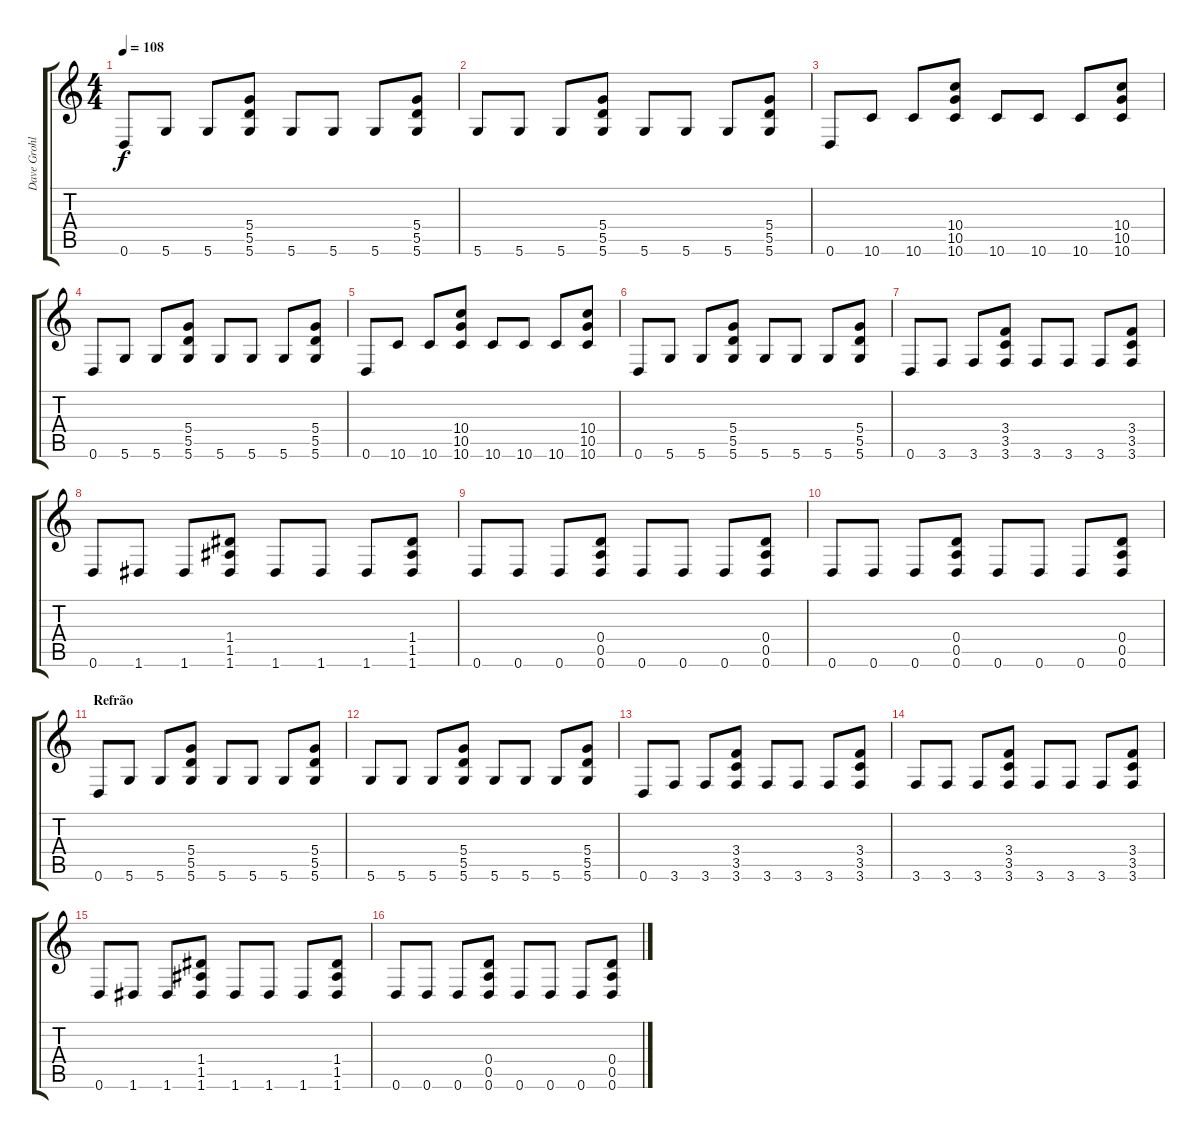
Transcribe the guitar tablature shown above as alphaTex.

\track ("Dave Grohl" "Dave Grohl") {instrument electricguitarmuted}
\staff {score tabs}
\tuning (E4 B3 G3 D3 A2 D2) {hide}
\ts (4 4)
\tempo 108
\clef g2
\ks c
0.6.8{dy f} 5.6.8 5.6.8 (5.4 5.5 5.6).8 5.6.8 5.6.8 5.6.8 (5.4 5.5 5.6).8 |
5.6.8 5.6.8 5.6.8 (5.4 5.5 5.6).8 5.6.8 5.6.8 5.6.8 (5.4 5.5 5.6).8 |
0.6.8 10.6.8 10.6.8 (10.4 10.5 10.6).8 10.6.8 10.6.8 10.6.8 (10.4 10.5 10.6).8 |
0.6.8 5.6.8 5.6.8 (5.4 5.5 5.6).8 5.6.8 5.6.8 5.6.8 (5.4 5.5 5.6).8 |
0.6.8 10.6.8 10.6.8 (10.4 10.5 10.6).8 10.6.8 10.6.8 10.6.8 (10.4 10.5 10.6).8 |
0.6.8 5.6.8 5.6.8 (5.4 5.5 5.6).8 5.6.8 5.6.8 5.6.8 (5.4 5.5 5.6).8 |
0.6.8 3.6.8 3.6.8 (3.4 3.5 3.6).8 3.6.8 3.6.8 3.6.8 (3.4 3.5 3.6).8 |
0.6.8 1.6.8 1.6.8 (1.4 1.5 1.6).8 1.6.8 1.6.8 1.6.8 (1.4 1.5 1.6).8 |
0.6.8 0.6.8 0.6.8 (0.4 0.5 0.6).8 0.6.8 0.6.8 0.6.8 (0.4 0.5 0.6).8 |
0.6.8 0.6.8 0.6.8 (0.4 0.5 0.6).8 0.6.8 0.6.8 0.6.8 (0.4 0.5 0.6).8 |
\section ("" "Refrão")
0.6.8 5.6.8 5.6.8 (5.4 5.5 5.6).8 5.6.8 5.6.8 5.6.8 (5.4 5.5 5.6).8 |
5.6.8 5.6.8 5.6.8 (5.4 5.5 5.6).8 5.6.8 5.6.8 5.6.8 (5.4 5.5 5.6).8 |
0.6.8 3.6.8 3.6.8 (3.4 3.5 3.6).8 3.6.8 3.6.8 3.6.8 (3.4 3.5 3.6).8 |
3.6.8 3.6.8 3.6.8 (3.4 3.5 3.6).8 3.6.8 3.6.8 3.6.8 (3.4 3.5 3.6).8 |
0.6.8 1.6.8 1.6.8 (1.4 1.5 1.6).8 1.6.8 1.6.8 1.6.8 (1.4 1.5 1.6).8 |
0.6.8 0.6.8 0.6.8 (0.4 0.5 0.6).8 0.6.8 0.6.8 0.6.8 (0.4 0.5 0.6).8
